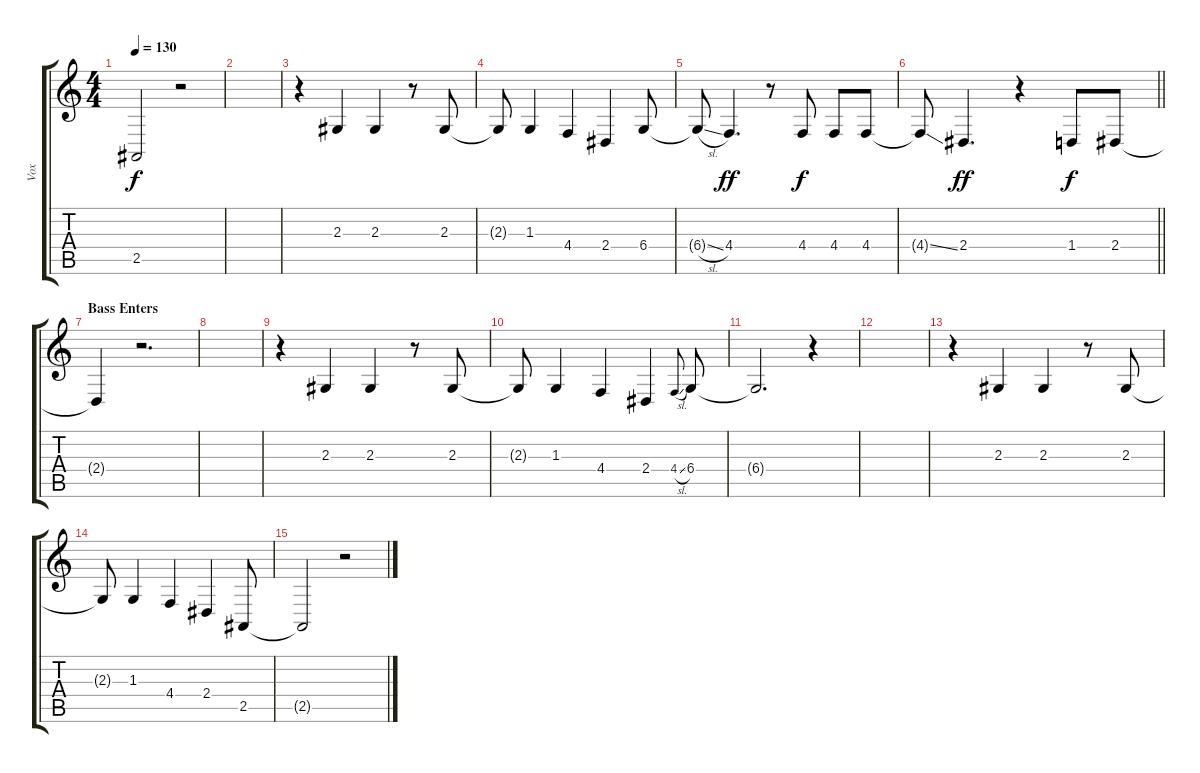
\track ("Vox" "Vox") {instrument altosax}
\staff {score tabs}
\tuning (Eb4 Bb3 Gb3 Db3 Ab2 Eb2) {hide}
\ts (4 4)
\tempo 130
\clef g2
\ks c
2.5{t}.2{dy f} r.2 |
|
r.4 2.3.4 2.3.4 r.8 2.3.8 |
2.3{t}.8 1.3.4 4.4.4 2.4.4 6.4.8 |
6.4{sl t}.8 4.4.4{d dy ff} r.8 4.4.8{dy f} 4.4.8 4.4.8 |
\barLineRight lightlight
4.4{ss t}.8 2.4.4{d dy ff} r.4 1.4.8{dy f} 2.4.8 |
\section ("" "Bass Enters")
2.4{t}.4 r.2{d} |
|
r.4 2.3.4 2.3.4 r.8 2.3.8 |
2.3{t}.8 1.3.4 4.4.4 2.4.4 4.4{sl}.8{gr onbeat} 6.4.8 |
6.4{t}.2{d} r.4 |
|
r.4 2.3.4 2.3.4 r.8 2.3.8 |
2.3{t}.8 1.3.4 4.4.4 2.4.4 2.5.8 |
2.5{t}.2 r.2
